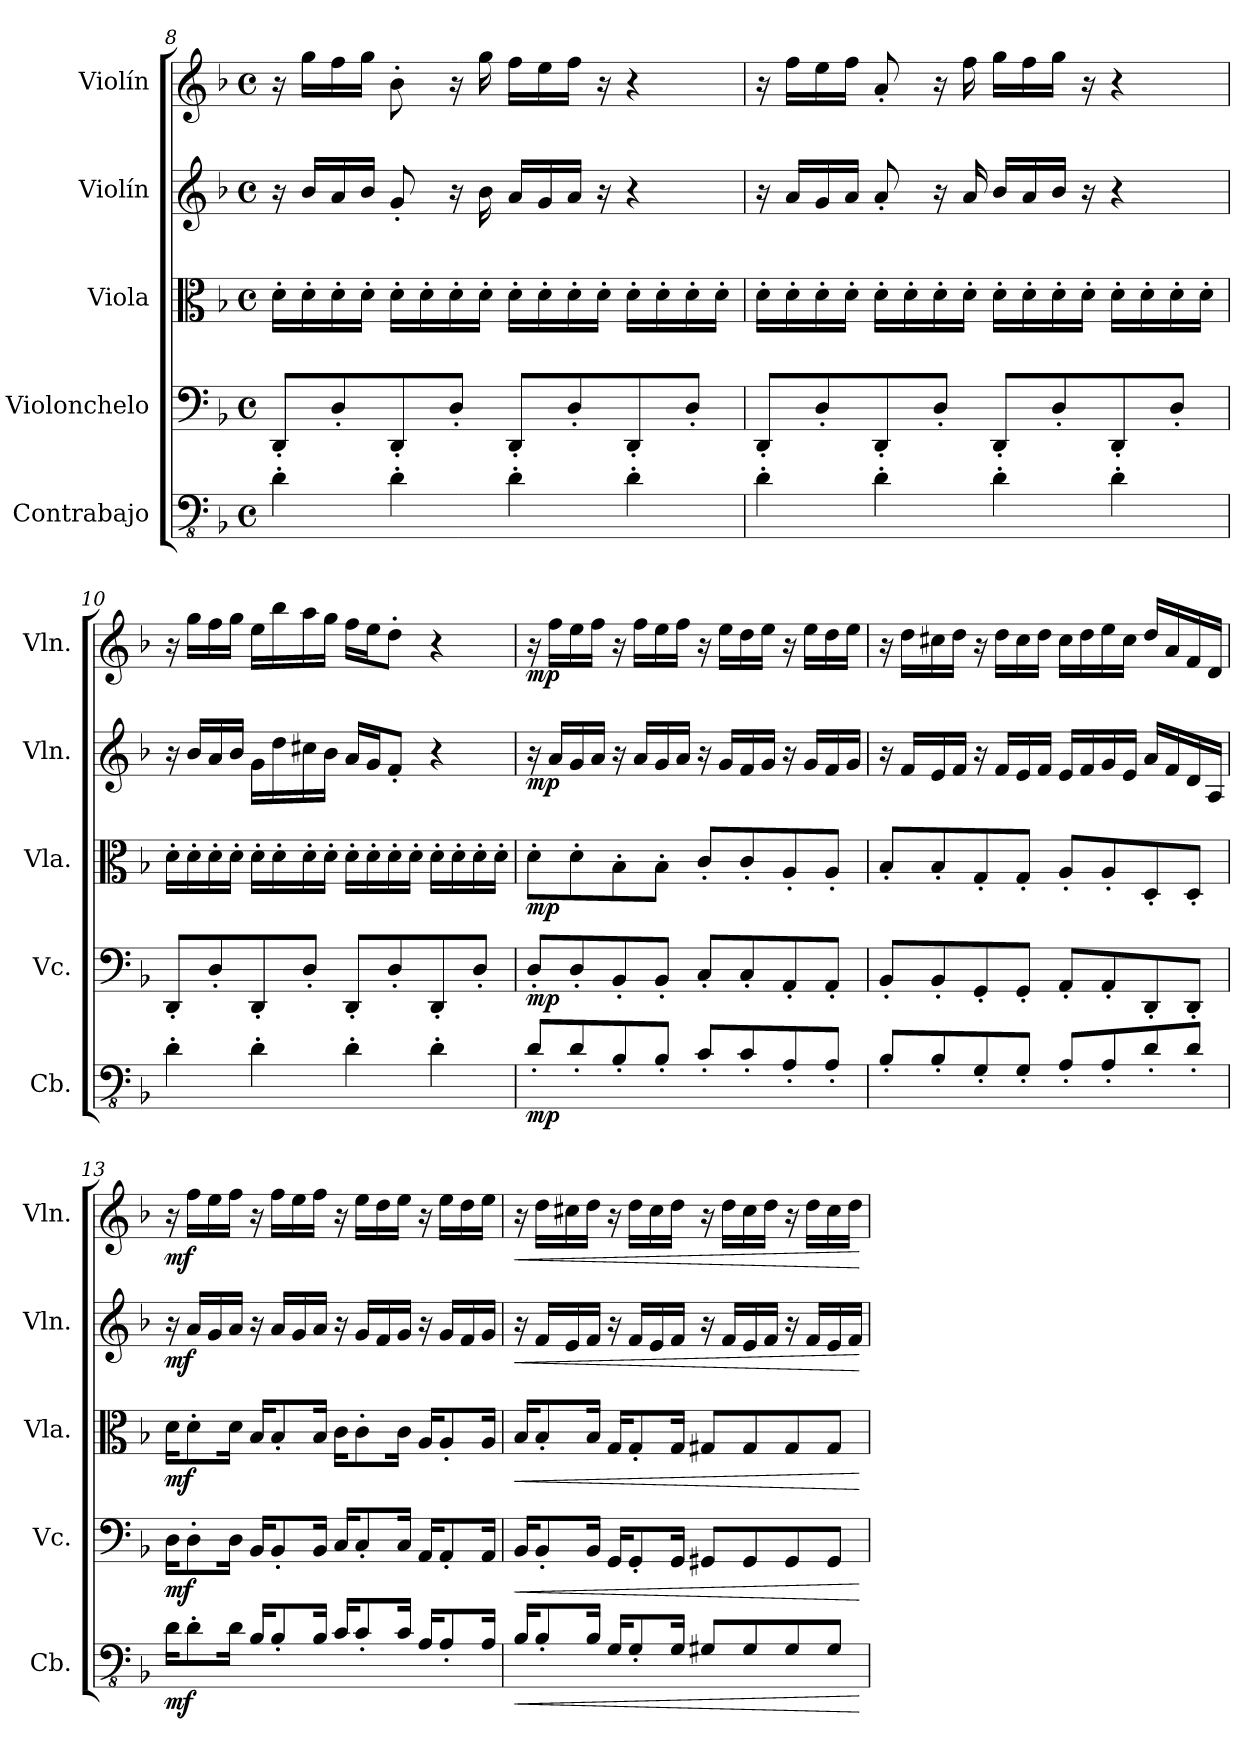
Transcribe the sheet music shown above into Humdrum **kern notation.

**kern	**dynam	**kern	**dynam	**kern	**dynam	**kern	**dynam	**kern	**dynam
*part5	*part5	*part4	*part4	*part3	*part3	*part2	*part2	*part1	*part1
*staff5	*staff5	*staff4	*staff4	*staff3	*staff3	*staff2	*staff2	*staff1	*staff1
*I"Contrabajo	*	*I"Violonchelo	*	*I"Viola	*	*I"Violín	*	*I"Violín	*
*I'Cb.	*	*I'Vc.	*	*I'Vla.	*	*I'Vln.	*	*I'Vln.	*
*clefFv4	*	*clefF4	*	*clefC3	*	*clefG2	*	*clefG2	*
*ITrd7c12	*	*	*	*	*	*	*	*	*
*k[b-]	*	*k[b-]	*	*k[b-]	*	*k[b-]	*	*k[b-]	*
*M4/4	*	*M4/4	*	*M4/4	*	*M4/4	*	*M4/4	*
*met(c)	*	*met(c)	*	*met(c)	*	*met(c)	*	*met(c)	*
=8	=8	=8	=8	=8	=8	=8	=8	=8	=8
4DD'\	.	8DD'/L	.	16d'\LL	.	16r	.	16r	.
.	.	.	.	16d'\	.	16b-/LL	.	16gg\LL	.
.	.	8D'/	.	16d'\	.	16a/	.	16ff\	.
.	.	.	.	16d'\JJ	.	16b-/JJ	.	16gg\JJ	.
4DD'\	.	8DD'/	.	16d'\LL	.	8g'/	.	8b-'\	.
.	.	.	.	16d'\	.	.	.	.	.
.	.	8D'/J	.	16d'\	.	16r	.	16r	.
.	.	.	.	16d'\JJ	.	16b-\	.	16gg\	.
4DD'\	.	8DD'/L	.	16d'\LL	.	16a/LL	.	16ff\LL	.
.	.	.	.	16d'\	.	16g/	.	16ee\	.
.	.	8D'/	.	16d'\	.	16a/JJ	.	16ff\JJ	.
.	.	.	.	16d'\JJ	.	16r	.	16r	.
4DD'\	.	8DD'/	.	16d'\LL	.	4r	.	4r	.
.	.	.	.	16d'\	.	.	.	.	.
.	.	8D'/J	.	16d'\	.	.	.	.	.
.	.	.	.	16d'\JJ	.	.	.	.	.
=9	=9	=9	=9	=9	=9	=9	=9	=9	=9
4DD'\	.	8DD'/L	.	16d'\LL	.	16r	.	16r	.
.	.	.	.	16d'\	.	16a/LL	.	16ff\LL	.
.	.	8D'/	.	16d'\	.	16g/	.	16ee\	.
.	.	.	.	16d'\JJ	.	16a/JJ	.	16ff\JJ	.
4DD'\	.	8DD'/	.	16d'\LL	.	8a'/	.	8a'/	.
.	.	.	.	16d'\	.	.	.	.	.
.	.	8D'/J	.	16d'\	.	16r	.	16r	.
.	.	.	.	16d'\JJ	.	16a/	.	16ff\	.
4DD'\	.	8DD'/L	.	16d'\LL	.	16b-/LL	.	16gg\LL	.
.	.	.	.	16d'\	.	16a/	.	16ff\	.
.	.	8D'/	.	16d'\	.	16b-/JJ	.	16gg\JJ	.
.	.	.	.	16d'\JJ	.	16r	.	16r	.
4DD'\	.	8DD'/	.	16d'\LL	.	4r	.	4r	.
.	.	.	.	16d'\	.	.	.	.	.
.	.	8D'/J	.	16d'\	.	.	.	.	.
.	.	.	.	16d'\JJ	.	.	.	.	.
!!LO:LB:g=z
=10	=10	=10	=10	=10	=10	=10	=10	=10	=10
4DD'\	.	8DD'/L	.	16d'\LL	.	16r	.	16r	.
.	.	.	.	16d'\	.	16b-/LL	.	16gg\LL	.
.	.	8D'/	.	16d'\	.	16a/	.	16ff\	.
.	.	.	.	16d'\JJ	.	16b-/JJ	.	16gg\JJ	.
4DD'\	.	8DD'/	.	16d'\LL	.	16g\LL	.	16ee\LL	.
.	.	.	.	16d'\	.	16dd\	.	16bb-\	.
.	.	8D'/J	.	16d'\	.	16cc#X\	.	16aa\	.
.	.	.	.	16d'\JJ	.	16b-\JJ	.	16gg\JJ	.
4DD'\	.	8DD'/L	.	16d'\LL	.	16a/LL	.	16ff\LL	.
.	.	.	.	16d'\	.	16g/J	.	16ee\J	.
.	.	8D'/	.	16d'\	.	8f'/J	.	8dd'\J	.
.	.	.	.	16d'\JJ	.	.	.	.	.
4DD'\	.	8DD'/	.	16d'\LL	.	4r	.	4r	.
.	.	.	.	16d'\	.	.	.	.	.
.	.	8D'/J	.	16d'\	.	.	.	.	.
.	.	.	.	16d'\JJ	.	.	.	.	.
=11	=11	=11	=11	=11	=11	=11	=11	=11	=11
!	!LO:DY:b	!	!LO:DY:b	!	!LO:DY:b	!	!LO:DY:b	!	!LO:DY:b
8DD'/L	mp	8D'/L	mp	8d'\L	mp	16r	mp	16r	mp
.	.	.	.	.	.	16a/LL	.	16ff\LL	.
8DD'/	.	8D'/	.	8d'\	.	16g/	.	16ee\	.
.	.	.	.	.	.	16a/JJ	.	16ff\JJ	.
8BBB-'/	.	8BB-'/	.	8B-'\	.	16r	.	16r	.
.	.	.	.	.	.	16a/LL	.	16ff\LL	.
8BBB-'/J	.	8BB-'/J	.	8B-'\J	.	16g/	.	16ee\	.
.	.	.	.	.	.	16a/JJ	.	16ff\JJ	.
8CC'/L	.	8C'/L	.	8c'/L	.	16r	.	16r	.
.	.	.	.	.	.	16g/LL	.	16ee\LL	.
8CC'/	.	8C'/	.	8c'/	.	16f/	.	16dd\	.
.	.	.	.	.	.	16g/JJ	.	16ee\JJ	.
8AAA'/	.	8AA'/	.	8A'/	.	16r	.	16r	.
.	.	.	.	.	.	16g/LL	.	16ee\LL	.
8AAA'/J	.	8AA'/J	.	8A'/J	.	16f/	.	16dd\	.
.	.	.	.	.	.	16g/JJ	.	16ee\JJ	.
=12	=12	=12	=12	=12	=12	=12	=12	=12	=12
8BBB-'/L	.	8BB-'/L	.	8B-'/L	.	16r	.	16r	.
.	.	.	.	.	.	16f/LL	.	16dd\LL	.
8BBB-'/	.	8BB-'/	.	8B-'/	.	16e/	.	16cc#X\	.
.	.	.	.	.	.	16f/JJ	.	16dd\JJ	.
8GGG'/	.	8GG'/	.	8G'/	.	16r	.	16r	.
.	.	.	.	.	.	16f/LL	.	16dd\LL	.
8GGG'/J	.	8GG'/J	.	8G'/J	.	16e/	.	16cc#\	.
.	.	.	.	.	.	16f/JJ	.	16dd\JJ	.
8AAA'/L	.	8AA'/L	.	8A'/L	.	16e/LL	.	16cc#\LL	.
.	.	.	.	.	.	16f/	.	16dd\	.
8AAA'/	.	8AA'/	.	8A'/	.	16g/	.	16ee\	.
.	.	.	.	.	.	16e/JJ	.	16cc#\JJ	.
8DD'/	.	8DD'/	.	8D'/	.	16a/LL	.	16dd/LL	.
.	.	.	.	.	.	16f/	.	16a/	.
8DD'/J	.	8DD'/J	.	8D'/J	.	16d/	.	16f/	.
.	.	.	.	.	.	16A/JJ	.	16d/JJ	.
=13	=13	=13	=13	=13	=13	=13	=13	=13	=13
!	!LO:DY:b	!	!LO:DY:b	!	!LO:DY:b	!	!LO:DY:b	!	!LO:DY:b
16DD\KL	mf	16D\KL	mf	16d\KL	mf	16r	mf	16r	mf
8DD'\	.	8D'\	.	8d'\	.	16a/LL	.	16ff\LL	.
.	.	.	.	.	.	16g/	.	16ee\	.
16DD\Jk	.	16D\Jk	.	16d\Jk	.	16a/JJ	.	16ff\JJ	.
16BBB-/KL	.	16BB-/KL	.	16B-/KL	.	16r	.	16r	.
8BBB-'/	.	8BB-'/	.	8B-'/	.	16a/LL	.	16ff\LL	.
.	.	.	.	.	.	16g/	.	16ee\	.
16BBB-/Jk	.	16BB-/Jk	.	16B-/Jk	.	16a/JJ	.	16ff\JJ	.
16CC/KL	.	16C/KL	.	16c\KL	.	16r	.	16r	.
8CC'/	.	8C'/	.	8c'\	.	16g/LL	.	16ee\LL	.
.	.	.	.	.	.	16f/	.	16dd\	.
16CC/Jk	.	16C/Jk	.	16c\Jk	.	16g/JJ	.	16ee\JJ	.
16AAA/KL	.	16AA/KL	.	16A/KL	.	16r	.	16r	.
8AAA'/	.	8AA'/	.	8A'/	.	16g/LL	.	16ee\LL	.
.	.	.	.	.	.	16f/	.	16dd\	.
16AAA/Jk	.	16AA/Jk	.	16A/Jk	.	16g/JJ	.	16ee\JJ	.
!!LO:PB:g=z
=14	=14	=14	=14	=14	=14	=14	=14	=14	=14
!	!LO:HP:b	!	!LO:HP:b	!	!LO:HP:b	!	!LO:HP:b	!	!LO:HP:b
16BBB-/KL	<	16BB-/KL	<	16B-/KL	<	16r	<	16r	<
8BBB-'/	.	8BB-'/	.	8B-'/	.	16f/LL	.	16dd\LL	.
.	.	.	.	.	.	16e/	.	16cc#X\	.
16BBB-/Jk	.	16BB-/Jk	.	16B-/Jk	.	16f/JJ	.	16dd\JJ	.
16GGG/KL	.	16GG/KL	.	16G/KL	.	16r	.	16r	.
8GGG'/	.	8GG'/	.	8G'/	.	16f/LL	.	16dd\LL	.
.	.	.	.	.	.	16e/	.	16cc#\	.
16GGG/Jk	.	16GG/Jk	.	16G/Jk	.	16f/JJ	.	16dd\JJ	.
8GGG#X/L	.	8GG#X/L	.	8G#X/L	.	16r	.	16r	.
.	.	.	.	.	.	16f/LL	.	16dd\LL	.
8GGG#/	.	8GG#/	.	8G#/	.	16e/	.	16cc#\	.
.	.	.	.	.	.	16f/JJ	.	16dd\JJ	.
8GGG#/	.	8GG#/	.	8G#/	.	16r	.	16r	.
.	.	.	.	.	.	16f/LL	.	16dd\LL	.
8GGG#/J	.	8GG#/J	.	8G#/J	.	16e/	.	16cc#\	.
.	.	.	.	.	.	16f/JJ	.	16dd\JJ	.
.	[	.	[	.	[	.	[	.	[
=	=	=	=	=	=	=	=	=	=
*-	*-	*-	*-	*-	*-	*-	*-	*-	*-
